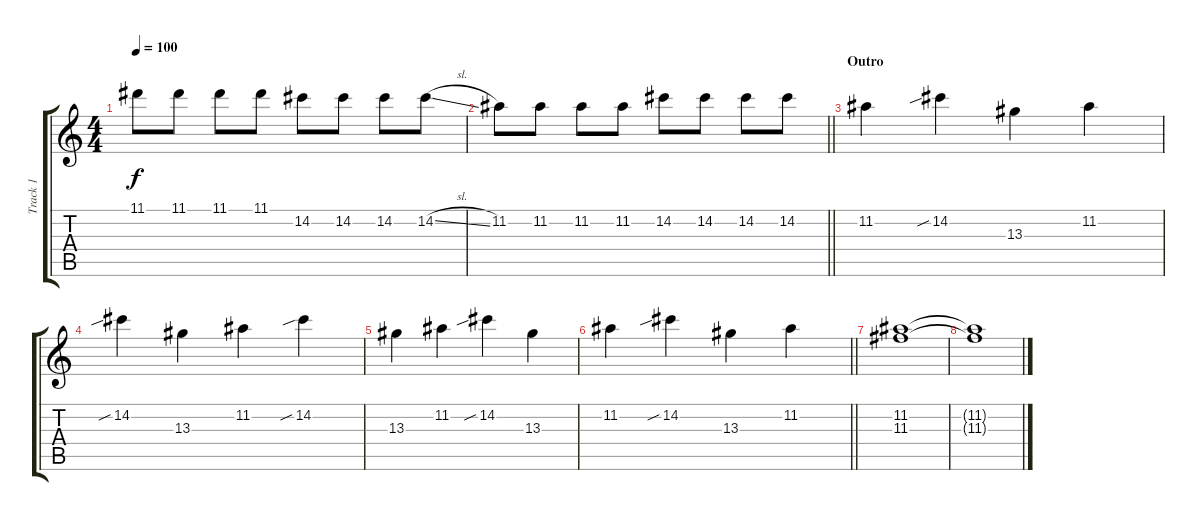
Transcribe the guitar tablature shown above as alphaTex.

\track ("Track 1" "Track 1") {instrument electricguitarjazz}
\staff {score tabs}
\tuning (E4 B3 G3 D3 A2 E2) {hide}
\ts (4 4)
\tempo 100
\clef g2
\ks c
11.1.8{dy f} 11.1.8 11.1.8 11.1.8 14.2.8 14.2.8 14.2.8 14.2{sl}.8 |
\barLineRight lightlight
11.2.8 11.2.8 11.2.8 11.2.8 14.2.8 14.2.8 14.2.8 14.2.8 |
\section ("" "Outro")
11.2.4{instrument electricguitarjazz} 14.2{sib}.4 13.3.4 11.2.4 |
14.2{sib}.4 13.3.4 11.2.4 14.2{sib}.4 |
13.3.4 11.2.4 14.2{sib}.4 13.3.4 |
\barLineRight lightlight
11.2.4 14.2{sib}.4 13.3.4 11.2.4 |
(11.2 11.3).1 |
(11.2{t} 11.3{t}).1
